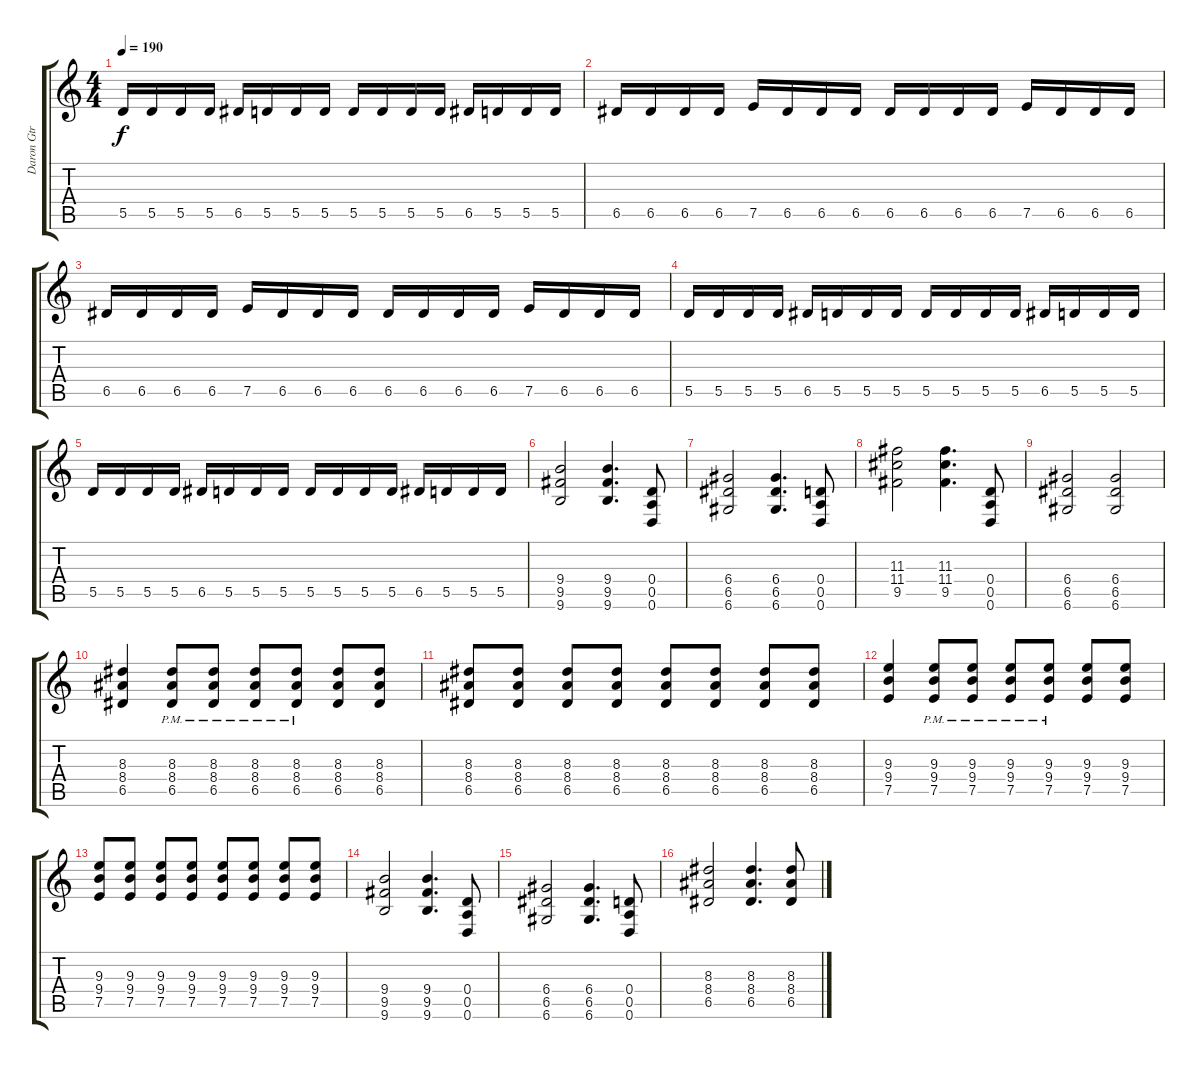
\track ("Daron Gtr 1" "Daron Gtr ") {instrument distortionguitar}
\staff {score tabs}
\tuning (E4 B3 G3 D3 A2 D2) {hide}
\ts (4 4)
\tempo 190
\clef g2
\ks c
5.5.16{dy f} 5.5.16 5.5.16 5.5.16 6.5.16 5.5.16 5.5.16 5.5.16 5.5.16 5.5.16 5.5.16 5.5.16 6.5.16 5.5.16 5.5.16 5.5.16 |
6.5.16 6.5.16 6.5.16 6.5.16 7.5.16 6.5.16 6.5.16 6.5.16 6.5.16 6.5.16 6.5.16 6.5.16 7.5.16 6.5.16 6.5.16 6.5.16 |
6.5.16 6.5.16 6.5.16 6.5.16 7.5.16 6.5.16 6.5.16 6.5.16 6.5.16 6.5.16 6.5.16 6.5.16 7.5.16 6.5.16 6.5.16 6.5.16 |
5.5.16 5.5.16 5.5.16 5.5.16 6.5.16 5.5.16 5.5.16 5.5.16 5.5.16 5.5.16 5.5.16 5.5.16 6.5.16 5.5.16 5.5.16 5.5.16 |
5.5.16 5.5.16 5.5.16 5.5.16 6.5.16 5.5.16 5.5.16 5.5.16 5.5.16 5.5.16 5.5.16 5.5.16 6.5.16 5.5.16 5.5.16 5.5.16 |
(9.4 9.5 9.6).2 (9.4 9.5 9.6).4{d} (0.4 0.5 0.6).8 |
(6.4 6.5 6.6).2 (6.4 6.5 6.6).4{d} (0.4 0.5 0.6).8 |
(11.3 11.4 9.5).2 (11.3 11.4 9.5).4{d} (0.4 0.5 0.6).8 |
(6.4 6.5 6.6).2 (6.4 6.5 6.6).2 |
(8.3 8.4 6.5).4 (8.3{pm} 8.4{pm} 6.5{pm}).8 (8.3{pm} 8.4{pm} 6.5{pm}).8 (8.3{pm} 8.4{pm} 6.5{pm}).8 (8.3{pm} 8.4{pm} 6.5{pm}).8 (8.3 8.4 6.5).8 (8.3 8.4 6.5).8 |
(8.3 8.4 6.5).8 (8.3 8.4 6.5).8 (8.3 8.4 6.5).8 (8.3 8.4 6.5).8 (8.3 8.4 6.5).8 (8.3 8.4 6.5).8 (8.3 8.4 6.5).8 (8.3 8.4 6.5).8 |
(9.3 9.4 7.5).4 (9.3{pm} 9.4{pm} 7.5{pm}).8 (9.3{pm} 9.4{pm} 7.5{pm}).8 (9.3{pm} 9.4{pm} 7.5{pm}).8 (9.3{pm} 9.4{pm} 7.5{pm}).8 (9.3 9.4 7.5).8 (9.3 9.4 7.5).8 |
(9.3 9.4 7.5).8 (9.3 9.4 7.5).8 (9.3 9.4 7.5).8 (9.3 9.4 7.5).8 (9.3 9.4 7.5).8 (9.3 9.4 7.5).8 (9.3 9.4 7.5).8 (9.3 9.4 7.5).8 |
(9.4 9.5 9.6).2 (9.4 9.5 9.6).4{d} (0.4 0.5 0.6).8 |
(6.4 6.5 6.6).2 (6.4 6.5 6.6).4{d} (0.4 0.5 0.6).8 |
(8.3 8.4 6.5).2 (8.3 8.4 6.5).4{d} (8.3 8.4 6.5).8
